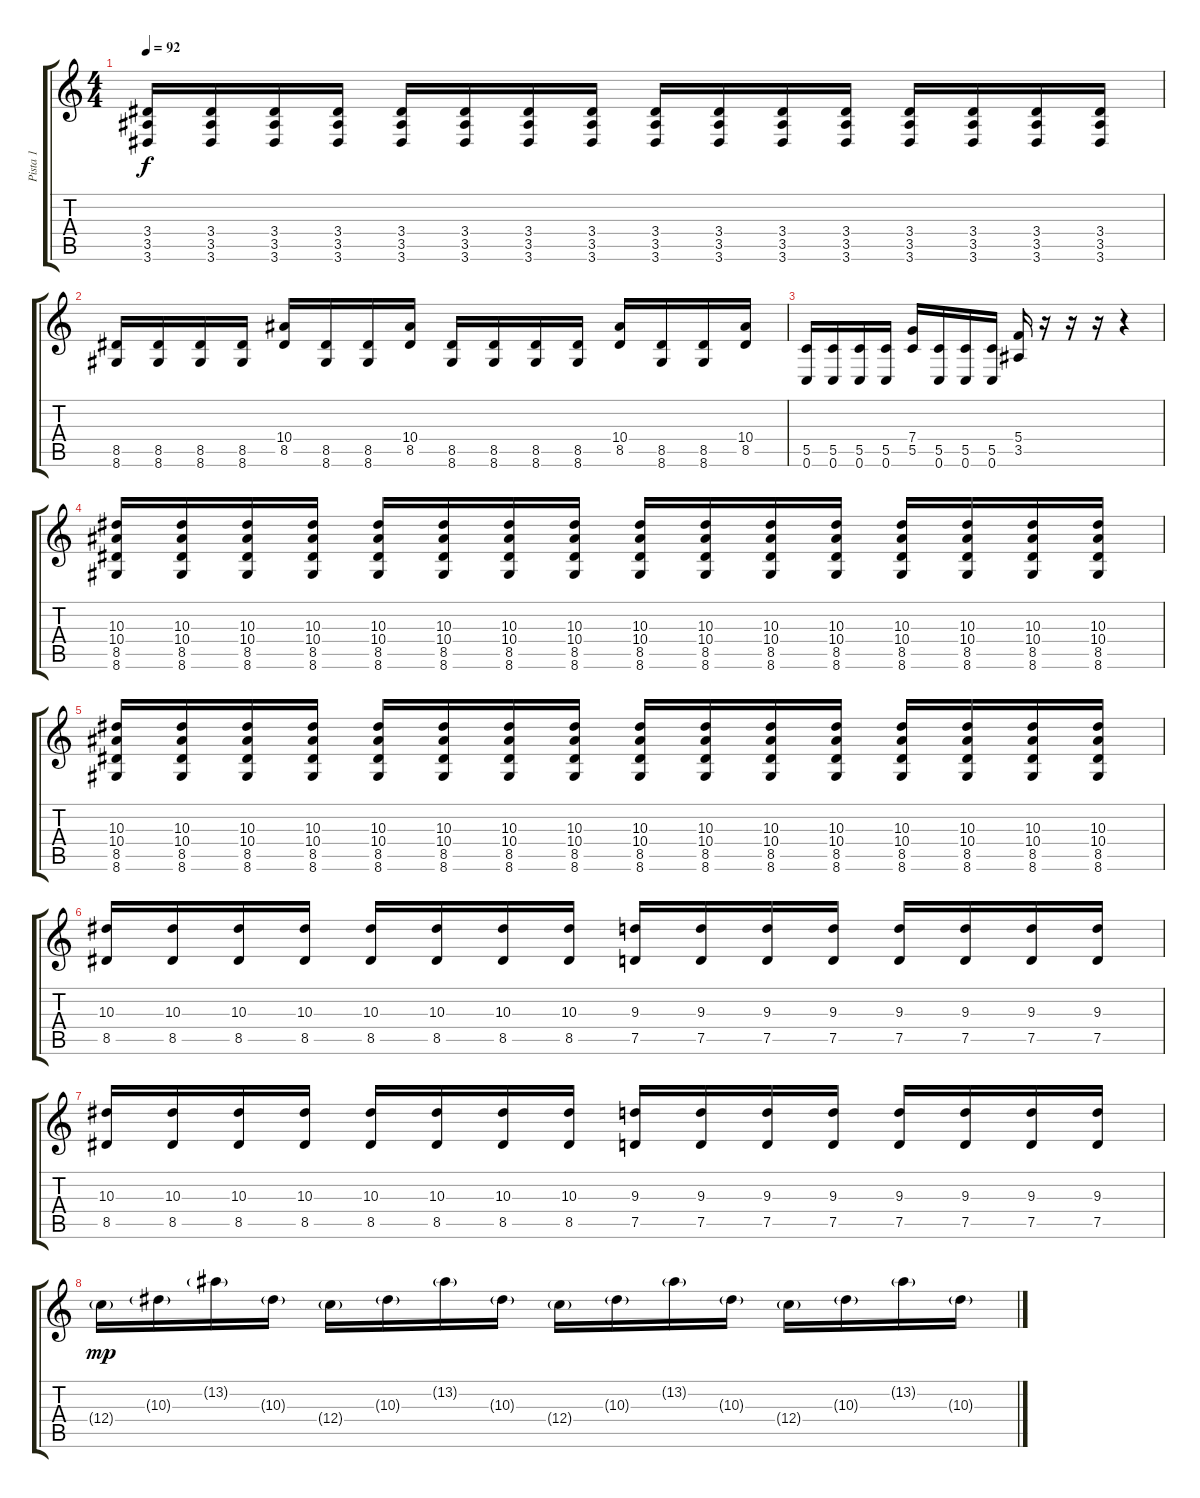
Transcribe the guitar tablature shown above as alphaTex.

\track ("Pista 1" "Pista 1") {instrument distortionguitar}
\staff {score tabs}
\tuning (D4 A3 F3 C3 G2 C2) {hide}
\ts (4 4)
\tempo 92
\clef g2
\ks c
(3.4{t} 3.5{t} 3.6{t}).16{dy f} (3.4 3.5 3.6).16 (3.4 3.5 3.6).16 (3.4 3.5 3.6).16 (3.4 3.5 3.6).16 (3.4 3.5 3.6).16 (3.4 3.5 3.6).16 (3.4 3.5 3.6).16 (3.4 3.5 3.6).16 (3.4 3.5 3.6).16 (3.4 3.5 3.6).16 (3.4 3.5 3.6).16 (3.4 3.5 3.6).16 (3.4 3.5 3.6).16 (3.4 3.5 3.6).16 (3.4 3.5 3.6).16 |
(8.5 8.6).16 (8.5 8.6).16 (8.5 8.6).16 (8.5 8.6).16 (10.4 8.5).16 (8.5 8.6).16 (8.5 8.6).16 (10.4 8.5).16 (8.5 8.6).16 (8.5 8.6).16 (8.5 8.6).16 (8.5 8.6).16 (10.4 8.5).16 (8.5 8.6).16 (8.5 8.6).16 (10.4 8.5).16 |
(5.5 0.6).16 (5.5 0.6).16 (5.5 0.6).16 (5.5 0.6).16 (7.4 5.5).16 (5.5 0.6).16 (5.5 0.6).16 (5.5 0.6).16 (5.4 3.5).16 r.16 r.16 r.16 r.4 |
(10.3 10.4 8.5 8.6).16 (10.3 10.4 8.5 8.6).16 (10.3 10.4 8.5 8.6).16 (10.3 10.4 8.5 8.6).16 (10.3 10.4 8.5 8.6).16 (10.3 10.4 8.5 8.6).16 (10.3 10.4 8.5 8.6).16 (10.3 10.4 8.5 8.6).16 (10.3 10.4 8.5 8.6).16 (10.3 10.4 8.5 8.6).16 (10.3 10.4 8.5 8.6).16 (10.3 10.4 8.5 8.6).16 (10.3 10.4 8.5 8.6).16 (10.3 10.4 8.5 8.6).16 (10.3 10.4 8.5 8.6).16 (10.3 10.4 8.5 8.6).16 |
(10.3 10.4 8.5 8.6).16 (10.3 10.4 8.5 8.6).16 (10.3 10.4 8.5 8.6).16 (10.3 10.4 8.5 8.6).16 (10.3 10.4 8.5 8.6).16 (10.3 10.4 8.5 8.6).16 (10.3 10.4 8.5 8.6).16 (10.3 10.4 8.5 8.6).16 (10.3 10.4 8.5 8.6).16 (10.3 10.4 8.5 8.6).16 (10.3 10.4 8.5 8.6).16 (10.3 10.4 8.5 8.6).16 (10.3 10.4 8.5 8.6).16 (10.3 10.4 8.5 8.6).16 (10.3 10.4 8.5 8.6).16 (10.3 10.4 8.5 8.6).16 |
(10.3 8.5).16 (10.3 8.5).16 (10.3 8.5).16 (10.3 8.5).16 (10.3 8.5).16 (10.3 8.5).16 (10.3 8.5).16 (10.3 8.5).16 (9.3 7.5).16 (9.3 7.5).16 (9.3 7.5).16 (9.3 7.5).16 (9.3 7.5).16 (9.3 7.5).16 (9.3 7.5).16 (9.3 7.5).16 |
(10.3 8.5).16 (10.3 8.5).16 (10.3 8.5).16 (10.3 8.5).16 (10.3 8.5).16 (10.3 8.5).16 (10.3 8.5).16 (10.3 8.5).16 (9.3 7.5).16 (9.3 7.5).16 (9.3 7.5).16 (9.3 7.5).16 (9.3 7.5).16 (9.3 7.5).16 (9.3 7.5).16 (9.3 7.5).16 |
12.4{g}.16{dy mp} 10.3{g}.16 13.2{g}.16 10.3{g}.16 12.4{g}.16 10.3{g}.16 13.2{g}.16 10.3{g}.16 12.4{g}.16 10.3{g}.16 13.2{g}.16 10.3{g}.16 12.4{g}.16 10.3{g}.16 13.2{g}.16 10.3{g}.16
